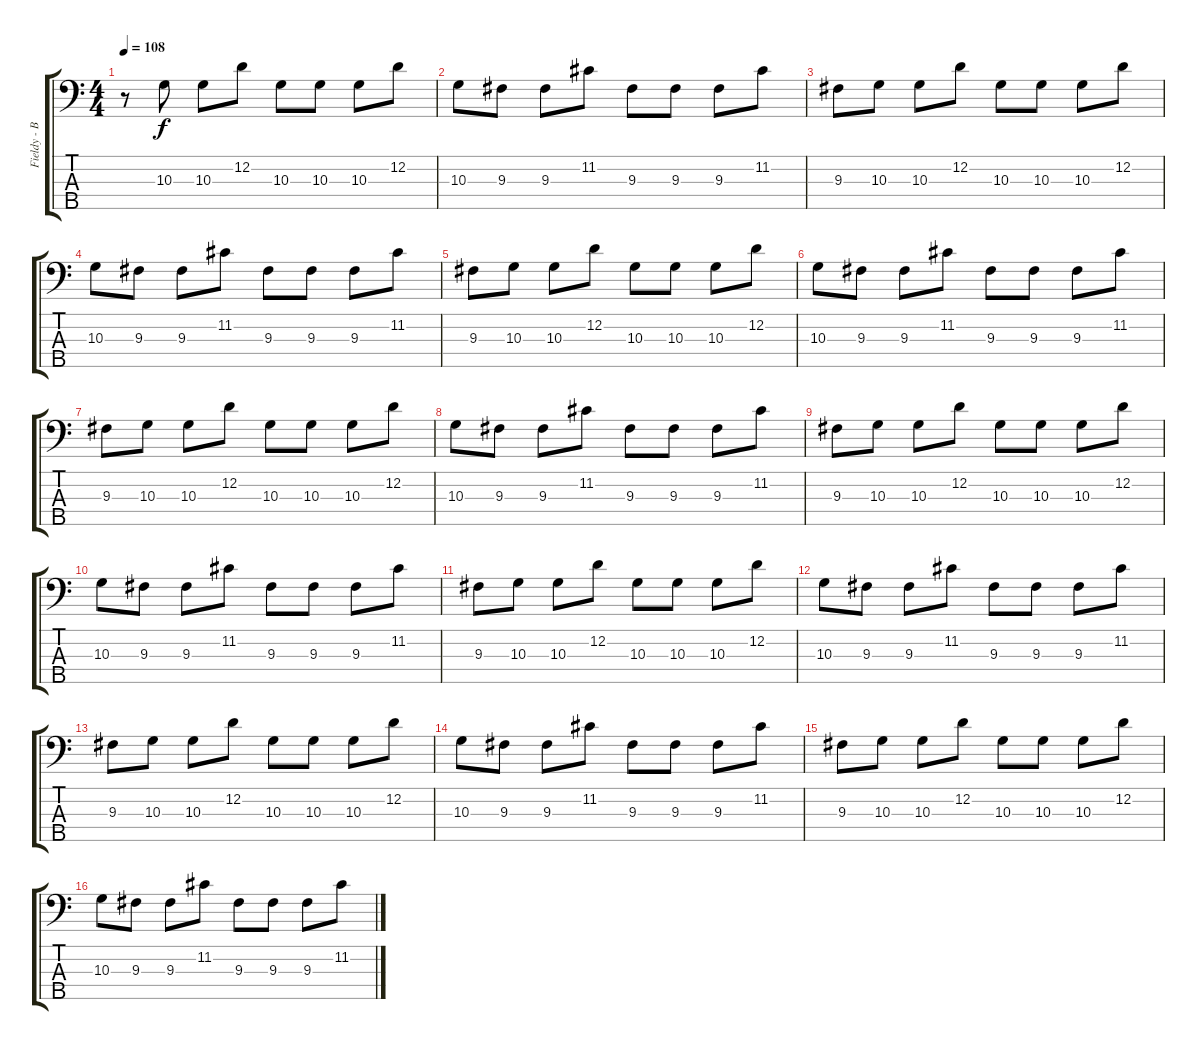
\track ("Fieldy - Bass" "Fieldy - B") {instrument slapbass1}
\staff {score tabs}
\tuning (G2 D2 A1 D1 A0) {hide}
\ts (4 4)
\tempo 108
\clef f4
\ks c
r.8{dy f volume 12 instrument electricbasspick} 10.3.8 10.3.8 12.2.8 10.3.8 10.3.8 10.3.8 12.2.8 |
10.3.8 9.3.8 9.3.8 11.2.8 9.3.8 9.3.8 9.3.8 11.2.8 |
9.3.8 10.3.8 10.3.8 12.2.8 10.3.8 10.3.8 10.3.8 12.2.8 |
10.3.8 9.3.8 9.3.8 11.2.8 9.3.8 9.3.8 9.3.8 11.2.8 |
9.3.8 10.3.8 10.3.8 12.2.8 10.3.8 10.3.8 10.3.8 12.2.8 |
10.3.8 9.3.8 9.3.8 11.2.8 9.3.8 9.3.8 9.3.8 11.2.8 |
9.3.8 10.3.8 10.3.8 12.2.8 10.3.8 10.3.8 10.3.8 12.2.8 |
10.3.8 9.3.8 9.3.8 11.2.8 9.3.8 9.3.8 9.3.8 11.2.8 |
9.3.8 10.3.8 10.3.8 12.2.8 10.3.8 10.3.8 10.3.8 12.2.8 |
10.3.8 9.3.8 9.3.8 11.2.8 9.3.8 9.3.8 9.3.8 11.2.8 |
9.3.8 10.3.8 10.3.8 12.2.8 10.3.8 10.3.8 10.3.8 12.2.8 |
10.3.8 9.3.8 9.3.8 11.2.8 9.3.8 9.3.8 9.3.8 11.2.8 |
9.3.8 10.3.8 10.3.8 12.2.8 10.3.8 10.3.8 10.3.8 12.2.8 |
10.3.8 9.3.8 9.3.8 11.2.8 9.3.8 9.3.8 9.3.8 11.2.8 |
9.3.8 10.3.8 10.3.8 12.2.8 10.3.8 10.3.8 10.3.8 12.2.8 |
10.3.8 9.3.8 9.3.8 11.2.8 9.3.8 9.3.8 9.3.8 11.2.8
